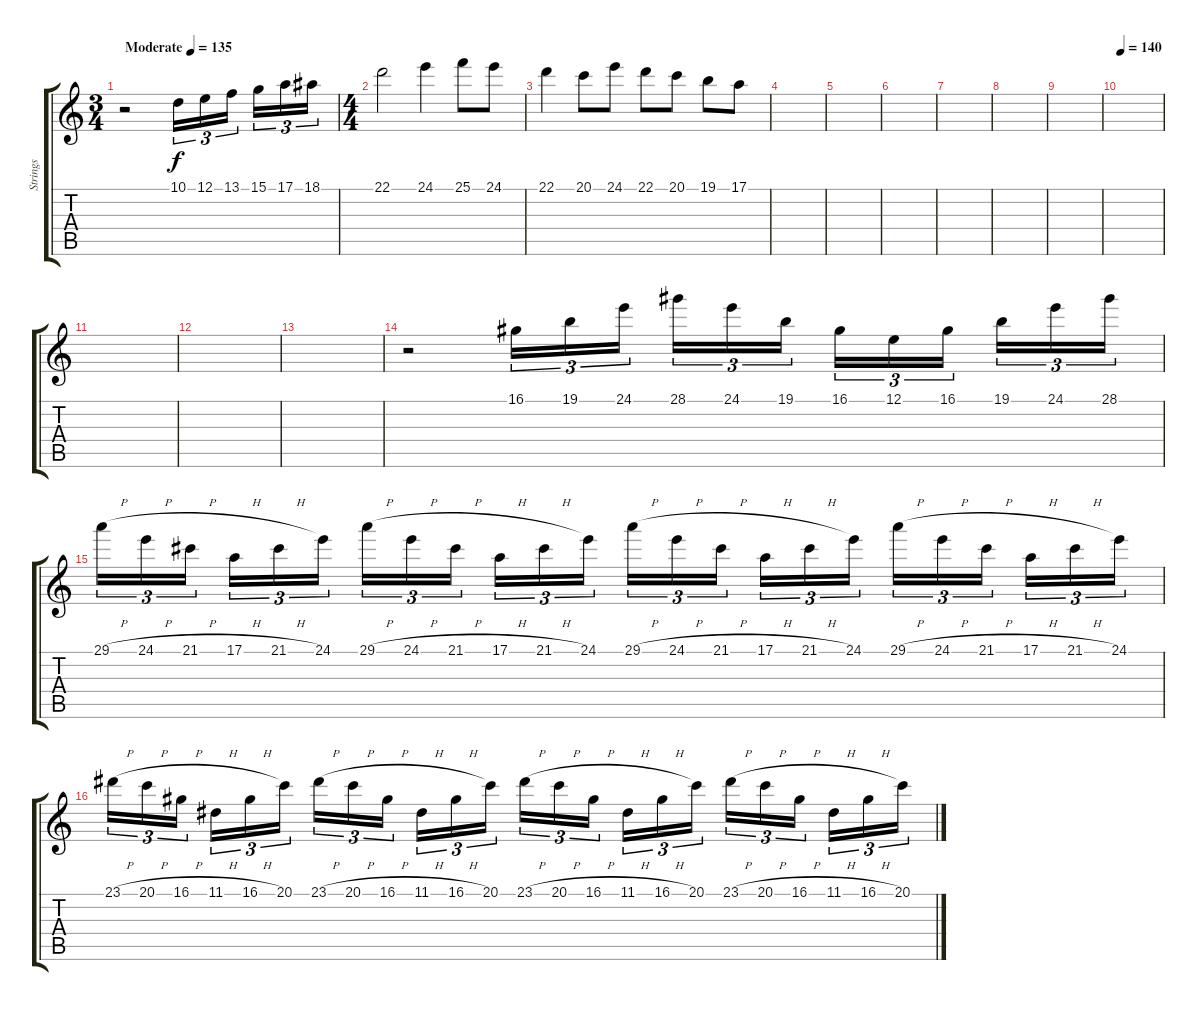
\track ("Strings" "Strings") {instrument stringensemble1}
\staff {score tabs}
\tuning (E4 B3 G3 D3 A2 E2) {hide}
\ts (3 4)
\tempo (135 "Moderate")
\clef g2
\ks c
r.2{dy f instrument stringensemble1} 10.1.16{tu (3 2)} 12.1.16{tu (3 2)} 13.1.16{tu (3 2) beam splitsecondary} 15.1.16{tu (3 2)} 17.1.16{tu (3 2)} 18.1.16{tu (3 2)} |
\ts (4 4)
22.1.2 24.1.4 25.1.8 24.1.8 |
22.1.4 20.1.8 24.1.8 22.1.8 20.1.8 19.1.8 17.1.8 |
|
|
|
|
|
|
\tempo 140
|
|
|
|
r.2{volume 9} 16.1.16{tu (3 2)} 19.1.16{tu (3 2)} 24.1.16{tu (3 2) beam splitsecondary} 28.1.16{tu (3 2)} 24.1.16{tu (3 2)} 19.1.16{tu (3 2)} 16.1.16{tu (3 2)} 12.1.16{tu (3 2)} 16.1.16{tu (3 2) beam splitsecondary} 19.1.16{tu (3 2)} 24.1.16{tu (3 2)} 28.1.16{tu (3 2)} |
29.1{h}.16{tu (3 2)} 24.1{h}.16{tu (3 2)} 21.1{h}.16{tu (3 2) beam splitsecondary} 17.1{h}.16{tu (3 2)} 21.1{h}.16{tu (3 2)} 24.1.16{tu (3 2)} 29.1{h}.16{tu (3 2)} 24.1{h}.16{tu (3 2)} 21.1{h}.16{tu (3 2) beam splitsecondary} 17.1{h}.16{tu (3 2)} 21.1{h}.16{tu (3 2)} 24.1.16{tu (3 2)} 29.1{h}.16{tu (3 2)} 24.1{h}.16{tu (3 2)} 21.1{h}.16{tu (3 2) beam splitsecondary} 17.1{h}.16{tu (3 2)} 21.1{h}.16{tu (3 2)} 24.1.16{tu (3 2)} 29.1{h}.16{tu (3 2)} 24.1{h}.16{tu (3 2)} 21.1{h}.16{tu (3 2) beam splitsecondary} 17.1{h}.16{tu (3 2)} 21.1{h}.16{tu (3 2)} 24.1.16{tu (3 2)} |
23.1{h}.16{tu (3 2)} 20.1{h}.16{tu (3 2)} 16.1{h}.16{tu (3 2) beam splitsecondary} 11.1{h}.16{tu (3 2)} 16.1{h}.16{tu (3 2)} 20.1.16{tu (3 2)} 23.1{h}.16{tu (3 2)} 20.1{h}.16{tu (3 2)} 16.1{h}.16{tu (3 2) beam splitsecondary} 11.1{h}.16{tu (3 2)} 16.1{h}.16{tu (3 2)} 20.1.16{tu (3 2)} 23.1{h}.16{tu (3 2)} 20.1{h}.16{tu (3 2)} 16.1{h}.16{tu (3 2) beam splitsecondary} 11.1{h}.16{tu (3 2)} 16.1{h}.16{tu (3 2)} 20.1.16{tu (3 2)} 23.1{h}.16{tu (3 2)} 20.1{h}.16{tu (3 2)} 16.1{h}.16{tu (3 2) beam splitsecondary} 11.1{h}.16{tu (3 2)} 16.1{h}.16{tu (3 2)} 20.1.16{tu (3 2)}
